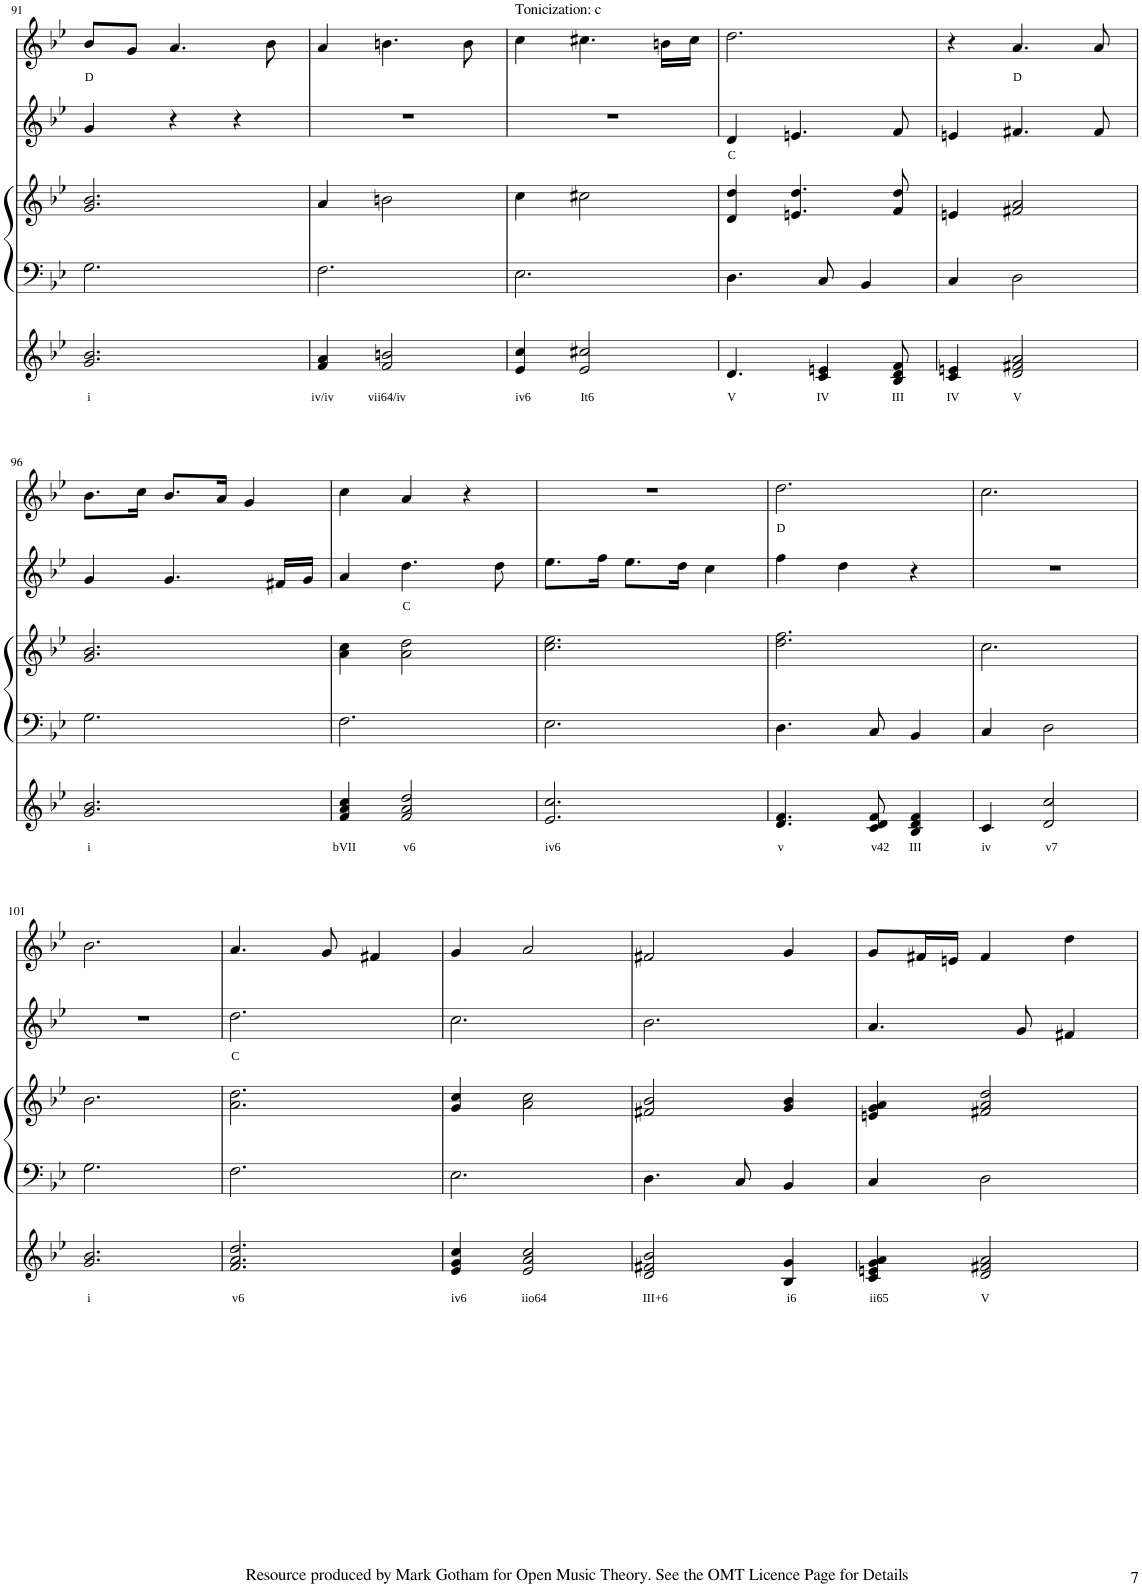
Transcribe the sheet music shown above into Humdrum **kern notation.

**kern	**text	**kern	**kern	**kern	**text	**kern	**text
*part5	*part5	*part4	*part3	*part2	*part2	*part1	*part1
*staff5	*staff5	*staff4	*staff3	*staff2	*staff2	*staff1	*staff1
*I"Full reduction	*	*I"Basso Continuo	*I"Vln Chd Reduction	*I"Violin 2	*	*I"Violin 1	*
*	*	*	*	*I'Vln	*	*I'Vln	*
!!LO:PB:g=z
*clefG2	*	*clefF4	*clefG2	*clefG2	*	*clefG2	*
*k[b-e-]	*	*k[b-e-]	*k[b-e-]	*k[b-e-]	*	*k[b-e-]	*
*M3/4	*	*M3/4	*M3/4	*M3/4	*	*M3/4	*
=91	=91	=91	=91	=91	=91	=91	=91
!	!LO:LY:b	!	!	!	!	!	!LO:LY:b
2.g/ 2.b-/	i	2.G\	2.g/ 2.b-/	4g/	.	8b-/L	D
.	.	.	.	.	.	8g/J	.
.	.	.	.	4r	.	4.a/	.
.	.	.	.	4r	.	.	.
.	.	.	.	.	.	8b-\	.
=92	=92	=92	=92	=92	=92	=92	=92
!	!LO:LY:b	!	!	!	!	!	!
4f/ 4a/	iv/iv	2.F\	4a/	2.r	.	4a/	.
!	!LO:LY:b	!	!	!	!	!	!
2f/ 2bn/	vii64/iv	.	2bn\	.	.	4.bn\	.
.	.	.	.	.	.	8b\	.
=93	=93	=93	=93	=93	=93	=93	=93
!	!	!	!	!	!	!LO:TX:a:t=Tonicization&colon; c	!
!	!LO:LY:b	!	!	!	!	!	!
4e-/ 4cc/	iv6	2.E-\	4cc\	2.r	.	4cc\	.
!	!LO:LY:b	!	!	!	!	!	!
2e-/ 2cc#X/	It6	.	2cc#X\	.	.	4.cc#X\	.
.	.	.	.	.	.	16bn\LL	.
.	.	.	.	.	.	16cc#\JJ	.
=94	=94	=94	=94	=94	=94	=94	=94
!	!LO:LY:b	!	!	!	!LO:LY:b	!	!
4.d/	V	4.D\	4d/ 4dd/	4d/	C	2.dd\	.
.	.	.	4.en/ 4.dd/	4.en/	.	.	.
!	!LO:LY:b	!	!	!	!	!	!
4c/ 4en/	IV	8C/	.	.	.	.	.
.	.	4BB-/	.	.	.	.	.
!	!LO:LY:b	!	!	!	!	!	!
8B-/ 8d/ 8f/	III	.	8f/ 8dd/	8f/	.	.	.
=95	=95	=95	=95	=95	=95	=95	=95
!	!LO:LY:b	!	!	!	!	!	!
4c/ 4en/	IV	4C/	4en/	4en/	.	4r	.
!	!LO:LY:b	!	!	!	!	!	!LO:LY:b
2d/ 2f#X/ 2a/	V	2D\	2f#X/ 2a/	4.f#X/	.	4.a/	D
.	.	.	.	8f#/	.	8a/	.
!!LO:LB:g=z
=96	=96	=96	=96	=96	=96	=96	=96
!	!LO:LY:b	!	!	!	!	!	!
2.g/ 2.b-/	i	2.G\	2.g/ 2.b-/	4g/	.	8.b-\L	.
.	.	.	.	.	.	16cc\Jk	.
.	.	.	.	4.g/	.	8.b-/L	.
.	.	.	.	.	.	16a/Jk	.
.	.	.	.	.	.	4g/	.
.	.	.	.	16f#X/LL	.	.	.
.	.	.	.	16g/JJ	.	.	.
=97	=97	=97	=97	=97	=97	=97	=97
!	!LO:LY:b	!	!	!	!	!	!
4f/ 4a/ 4cc/	bVII	2.F\	4a\ 4cc\	4a/	.	4cc\	.
!	!LO:LY:b	!	!	!	!LO:LY:b	!	!
2f/ 2a/ 2dd/	v6	.	2a\ 2dd\	4.dd\	C	4a/	.
.	.	.	.	.	.	4r	.
.	.	.	.	8dd\	.	.	.
=98	=98	=98	=98	=98	=98	=98	=98
!	!LO:LY:b	!	!	!	!	!	!
2.e-/ 2.cc/	iv6	2.E-\	2.cc\ 2.ee-\	8.ee-\L	.	2.r	.
.	.	.	.	16ff\Jk	.	.	.
.	.	.	.	8.ee-\L	.	.	.
.	.	.	.	16dd\Jk	.	.	.
.	.	.	.	4cc\	.	.	.
=99	=99	=99	=99	=99	=99	=99	=99
!	!LO:LY:b	!	!	!	!	!	!LO:LY:b
4.d/ 4.f/	v	4.D\	2.dd\ 2.ff\	4ff\	.	2.dd\	D
.	.	.	.	4dd\	.	.	.
!	!LO:LY:b	!	!	!	!	!	!
8c/ 8d/ 8f/	v42	8C/	.	.	.	.	.
!	!LO:LY:b	!	!	!	!	!	!
4B-/ 4d/ 4f/	III	4BB-/	.	4r	.	.	.
=100	=100	=100	=100	=100	=100	=100	=100
!	!LO:LY:b	!	!	!	!	!	!
4c/	iv	4C/	2.cc\	2.r	.	2.cc\	.
!	!LO:LY:b	!	!	!	!	!	!
2d/ 2cc/	v7	2D\	.	.	.	.	.
!!LO:LB:g=z
=101	=101	=101	=101	=101	=101	=101	=101
!	!LO:LY:b	!	!	!	!	!	!
2.g/ 2.b-/	i	2.G\	2.b-\	2.r	.	2.b-\	.
=102	=102	=102	=102	=102	=102	=102	=102
!	!LO:LY:b	!	!	!	!LO:LY:b	!	!
2.f/ 2.a/ 2.dd/	v6	2.F\	2.a\ 2.dd\	2.dd\	C	4.a/	.
.	.	.	.	.	.	8g/	.
.	.	.	.	.	.	4f#X/	.
=103	=103	=103	=103	=103	=103	=103	=103
!	!LO:LY:b	!	!	!	!	!	!
4e-/ 4g/ 4cc/	iv6	2.E-\	4g/ 4cc/	2.cc\	.	4g/	.
!	!LO:LY:b	!	!	!	!	!	!
2e-/ 2a/ 2cc/	iio64	.	2a\ 2cc\	.	.	2a/	.
=104	=104	=104	=104	=104	=104	=104	=104
!	!LO:LY:b	!	!	!	!	!	!
2d/ 2f#X/ 2b-/	III+6	4.D\	2f#X/ 2b-/	2.b-\	.	2f#X/	.
.	.	8C/	.	.	.	.	.
!	!LO:LY:b	!	!	!	!	!	!
4B-/ 4g/	i6	4BB-/	4g/ 4b-/	.	.	4g/	.
=105	=105	=105	=105	=105	=105	=105	=105
!	!LO:LY:b	!	!	!	!	!	!
4c/ 4en/ 4g/ 4a/	ii65	4C/	4en/ 4g/ 4a/	4.a/	.	8g/L	.
.	.	.	.	.	.	16f#X/L	.
.	.	.	.	.	.	16en/JJ	.
!	!LO:LY:b	!	!	!	!	!	!
2d/ 2f#X/ 2a/	V	2D\	2f#X/ 2a/ 2dd/	.	.	4f#/	.
.	.	.	.	8g/	.	.	.
.	.	.	.	4f#X/	.	4dd\	.
=	=	=	=	=	=	=	=
*-	*-	*-	*-	*-	*-	*-	*-
